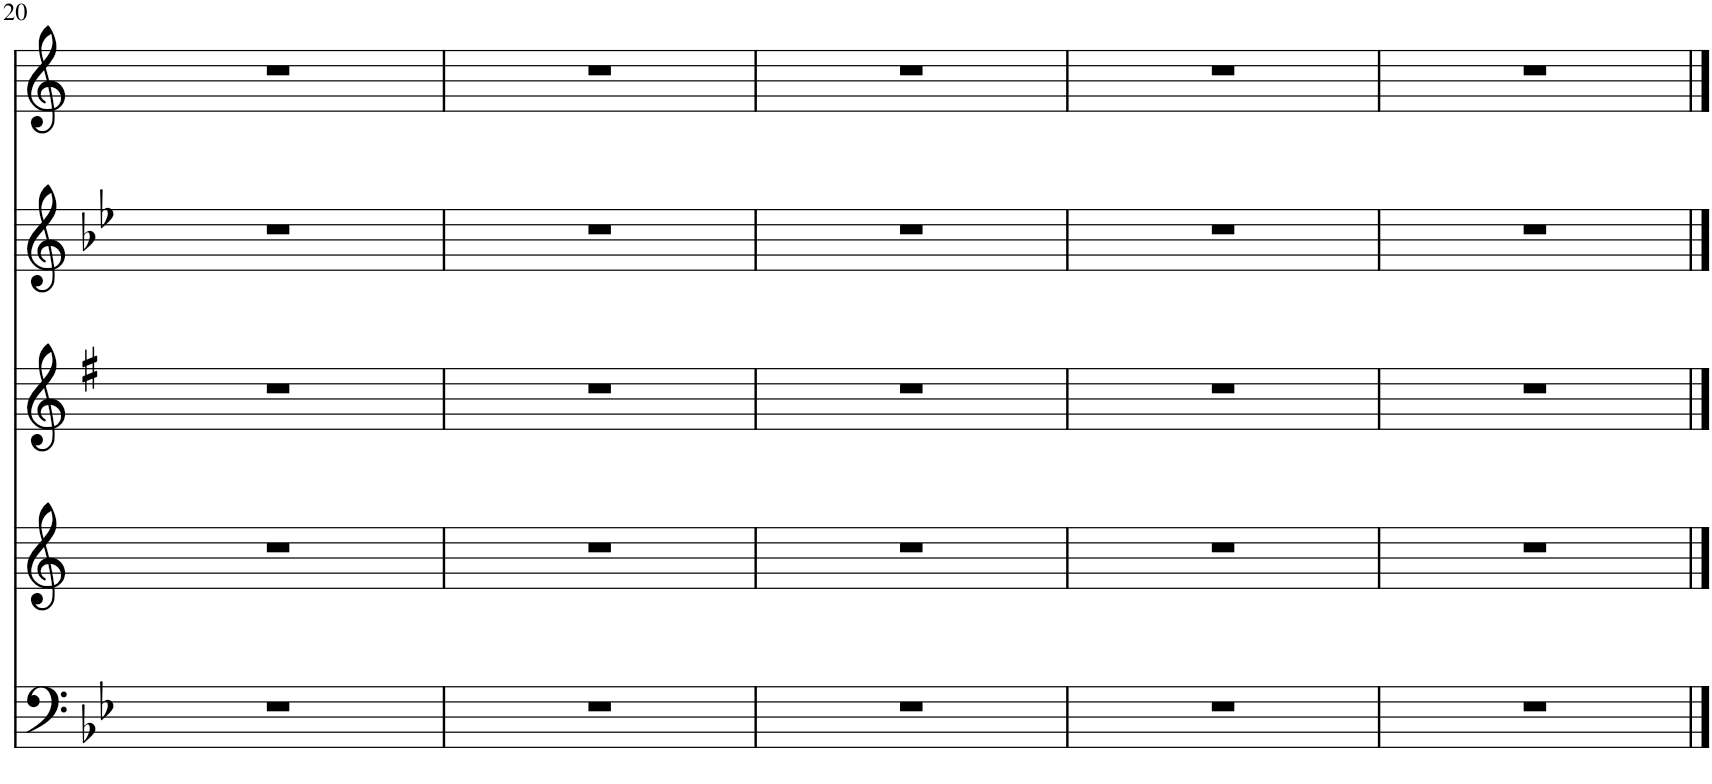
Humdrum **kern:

**kern	**kern	**kern	**kern	**kern	**kern	**kern
*part7	*part6	*part5	*part4	*part3	*part2	*part1
*staff7	*staff6	*staff5	*staff4	*staff3	*staff2	*staff1
*I"Trompete Bb	*I"Tuba	*I"Trombone	*I"Saxofone Tenor	*I"Saxofone Alto	*I"Flauta	*I"Trompete Bb
*I'Tpt	*I'Tba	*I'Trb	*	*	*I'Fl	*I'Tpt
!!LO:PB:g=z
*clefG2	*clefF4	*clefF4	*clefG2	*clefG2	*clefG2	*clefG2
*Trd1c2	*	*	*Trd8c14	*Trd5c9	*	*Trd1c2
*k[]	*k[b-e-]	*k[b-e-]	*k[]	*k[f#]	*k[b-e-]	*k[]
*M4/4	*M4/4	*M4/4	*M4/4	*M4/4	*M4/4	*M4/4
=20	=20	=20	=20	=20	=20	=20
4a	4GG	1r	1r	1r	1r	1r
4e	4DD	.	.	.	.	.
8a/L	8GG/L	.	.	.	.	.
8a/J	8GG/J	.	.	.	.	.
8g#X/L	8FF#X/L	.	.	.	.	.
8gn/J	8FFn/J	.	.	.	.	.
=21	=21	=21	=21	=21	=21	=21
4f	4EE-	1r	1r	1r	1r	1r
4d	4CC	.	.	.	.	.
4f	4EE-	.	.	.	.	.
4d	4CC	.	.	.	.	.
=22	=22	=22	=22	=22	=22	=22
4f	4EE-	1r	1r	1r	1r	1r
4d	4CC	.	.	.	.	.
8f/L	8EE-/L	.	.	.	.	.
8f/J	8EE-/J	.	.	.	.	.
8g/L	8FF/L	.	.	.	.	.
8g#X/J	8FF#X/J	.	.	.	.	.
=23	=23	=23	=23	=23	=23	=23
4a	4GG	1r	1r	1r	1r	1r
4e	4DD	.	.	.	.	.
4a	4GG	.	.	.	.	.
4e	4DD	.	.	.	.	.
=24	=24	=24	=24	=24	=24	=24
4A	4GGG	1r	1r	1r	1r	1r
4A	4GGG	.	.	.	.	.
4A	4GGG	.	.	.	.	.
4r	4r	.	.	.	.	.
==	==	==	==	==	==	==
*-	*-	*-	*-	*-	*-	*-
